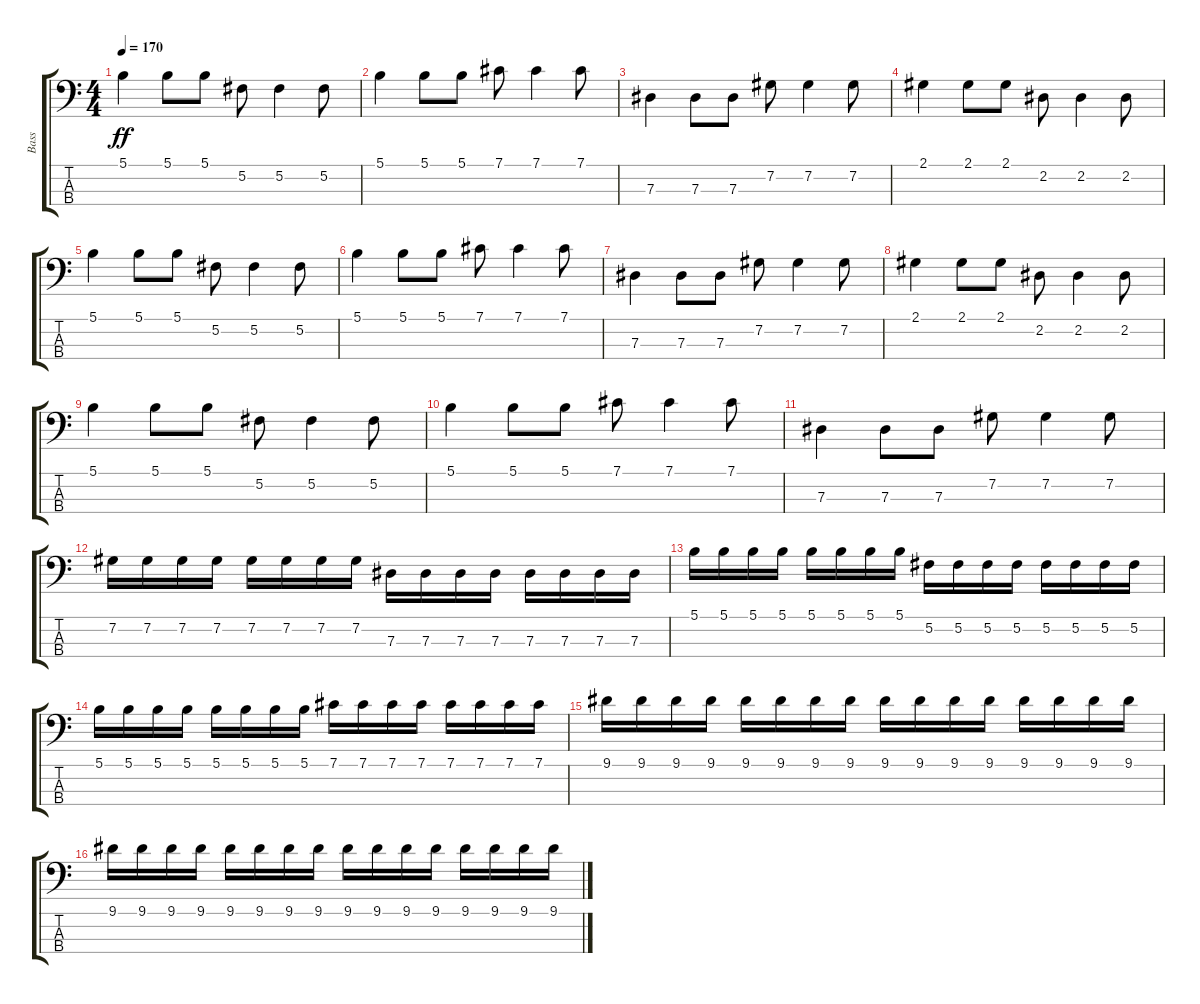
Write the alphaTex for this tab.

\track ("Bass" "Bass") {instrument electricbassfinger}
\staff {score tabs}
\tuning (Gb2 Db2 Ab1 Eb1) {hide}
\ts (4 4)
\tempo 170
\clef f4
\ks c
5.1.4{dy ff} 5.1.8 5.1.8 5.2.8 5.2.4 5.2.8 |
5.1.4 5.1.8 5.1.8 7.1.8 7.1.4 7.1.8 |
7.3.4 7.3.8 7.3.8 7.2.8 7.2.4 7.2.8 |
2.1.4 2.1.8 2.1.8 2.2.8 2.2.4 2.2.8 |
5.1.4 5.1.8 5.1.8 5.2.8 5.2.4 5.2.8 |
5.1.4 5.1.8 5.1.8 7.1.8 7.1.4 7.1.8 |
7.3.4 7.3.8 7.3.8 7.2.8 7.2.4 7.2.8 |
2.1.4 2.1.8 2.1.8 2.2.8 2.2.4 2.2.8 |
5.1.4 5.1.8 5.1.8 5.2.8 5.2.4 5.2.8 |
5.1.4 5.1.8 5.1.8 7.1.8 7.1.4 7.1.8 |
7.3.4 7.3.8 7.3.8 7.2.8 7.2.4 7.2.8 |
7.2.16 7.2.16 7.2.16 7.2.16 7.2.16 7.2.16 7.2.16 7.2.16 7.3.16 7.3.16 7.3.16 7.3.16 7.3.16 7.3.16 7.3.16 7.3.16 |
5.1.16 5.1.16 5.1.16 5.1.16 5.1.16 5.1.16 5.1.16 5.1.16 5.2.16 5.2.16 5.2.16 5.2.16 5.2.16 5.2.16 5.2.16 5.2.16 |
5.1.16 5.1.16 5.1.16 5.1.16 5.1.16 5.1.16 5.1.16 5.1.16 7.1.16 7.1.16 7.1.16 7.1.16 7.1.16 7.1.16 7.1.16 7.1.16 |
9.1.16 9.1.16 9.1.16 9.1.16 9.1.16 9.1.16 9.1.16 9.1.16 9.1.16 9.1.16 9.1.16 9.1.16 9.1.16 9.1.16 9.1.16 9.1.16 |
9.1.16 9.1.16 9.1.16 9.1.16 9.1.16 9.1.16 9.1.16 9.1.16 9.1.16 9.1.16 9.1.16 9.1.16 9.1.16 9.1.16 9.1.16 9.1.16
